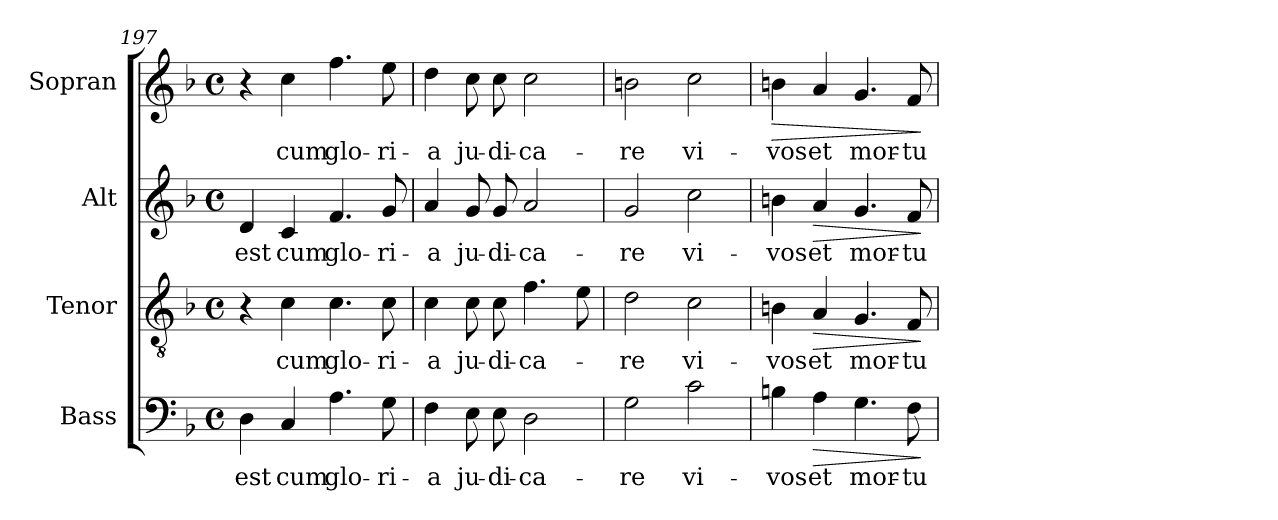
**kern	**text	**dynam	**kern	**text	**dynam	**kern	**text	**dynam	**kern	**text	**dynam
*part4	*part4	*part4	*part3	*part3	*part3	*part2	*part2	*part2	*part1	*part1	*part1
*staff4	*staff4	*staff4	*staff3	*staff3	*staff3	*staff2	*staff2	*staff2	*staff1	*staff1	*staff1
*I"Bass	*	*	*I"Tenor	*	*	*I"Alt	*	*	*I"Sopran	*	*
*I'B.	*	*	*I'T.	*	*	*I'A.	*	*	*I'S.	*	*
*clefF4	*	*	*clefGv2	*	*	*clefG2	*	*	*clefG2	*	*
*k[b-]	*	*	*k[b-]	*	*	*k[b-]	*	*	*k[b-]	*	*
*F:	*	*	*F:	*	*	*F:	*	*	*F:	*	*
*M4/4	*	*	*M4/4	*	*	*M4/4	*	*	*M4/4	*	*
*met(c)	*	*	*met(c)	*	*	*met(c)	*	*	*met(c)	*	*
=197	=197	=197	=197	=197	=197	=197	=197	=197	=197	=197	=197
!	!LO:LY:b	!	!	!	!	!	!LO:LY:b	!	!	!	!
4D\	est	.	4r	.	.	4d/	est	.	4r	.	.
!	!LO:LY:b	!	!	!LO:LY:b	!	!	!LO:LY:b	!	!	!LO:LY:b	!
4C/	cum	.	4c\	cum	.	4c/	cum	.	4cc\	cum	.
!	!LO:LY:b	!	!	!LO:LY:b	!	!	!LO:LY:b	!	!	!LO:LY:b	!
4.A\	glo-	.	4.c\	glo-	.	4.f/	glo-	.	4.ff\	glo-	.
!	!LO:LY:b	!	!	!LO:LY:b	!	!	!LO:LY:b	!	!	!LO:LY:b	!
8G\	-ri-	.	8c\	-ri-	.	8g/	-ri-	.	8ee\	-ri-	.
=198	=198	=198	=198	=198	=198	=198	=198	=198	=198	=198	=198
!	!LO:LY:b	!	!	!LO:LY:b	!	!	!LO:LY:b	!	!	!LO:LY:b	!
4F\	-a	.	4c\	-a	.	4a/	-a	.	4dd\	-a	.
!	!LO:LY:b	!	!	!LO:LY:b	!	!	!LO:LY:b	!	!	!LO:LY:b	!
8E\	ju-	.	8c\	ju-	.	8g/	ju-	.	8cc\	ju-	.
!	!LO:LY:b	!	!	!LO:LY:b	!	!	!LO:LY:b	!	!	!LO:LY:b	!
8E\	-di-	.	8c\	-di-	.	8g/	-di-	.	8cc\	-di-	.
!	!LO:LY:b	!	!	!LO:LY:b	!	!	!LO:LY:b	!	!	!LO:LY:b	!
2D\	-ca-	.	4.f\	-ca-	.	2a/	-ca-	.	2cc\	-ca-	.
.	.	.	8e\	.	.	.	.	.	.	.	.
=199	=199	=199	=199	=199	=199	=199	=199	=199	=199	=199	=199
!	!LO:LY:b	!	!	!LO:LY:b	!	!	!LO:LY:b	!	!	!LO:LY:b	!
2G\	-re	.	2d\	-re	.	2g/	-re	.	2bn\	-re	.
!	!LO:LY:b	!	!	!LO:LY:b	!	!	!LO:LY:b	!	!	!LO:LY:b	!
2c\	vi-	.	2c\	vi-	.	2cc\	vi-	.	2cc\	vi-	.
=200	=200	=200	=200	=200	=200	=200	=200	=200	=200	=200	=200
!	!LO:LY:b	!	!	!LO:LY:b	!	!	!LO:LY:b	!	!	!LO:LY:b	!LO:HP:b
4Bn\	-vos	.	4Bn\	-vos	.	4bn\	-vos	.	4bn\	-vos	>
!	!LO:LY:b	!LO:HP:b	!	!LO:LY:b	!LO:HP:b	!	!LO:LY:b	!LO:HP:b	!	!LO:LY:b	!
4A\	et	>	4A/	et	>	4a/	et	>	4a/	et	.
!	!LO:LY:b	!	!	!LO:LY:b	!	!	!LO:LY:b	!	!	!LO:LY:b	!
4.G\	mor-	.	4.G/	mor-	.	4.g/	mor-	.	4.g/	mor-	.
!	!LO:LY:b	!	!	!LO:LY:b	!	!	!LO:LY:b	!	!	!LO:LY:b	!
8F\	-tu-	.	8F/	-tu-	.	8f/	-tu-	.	8f/	-tu-	.
.	.	]	.	.	]	.	.	]	.	.	]
=	=	=	=	=	=	=	=	=	=	=	=
*-	*-	*-	*-	*-	*-	*-	*-	*-	*-	*-	*-
